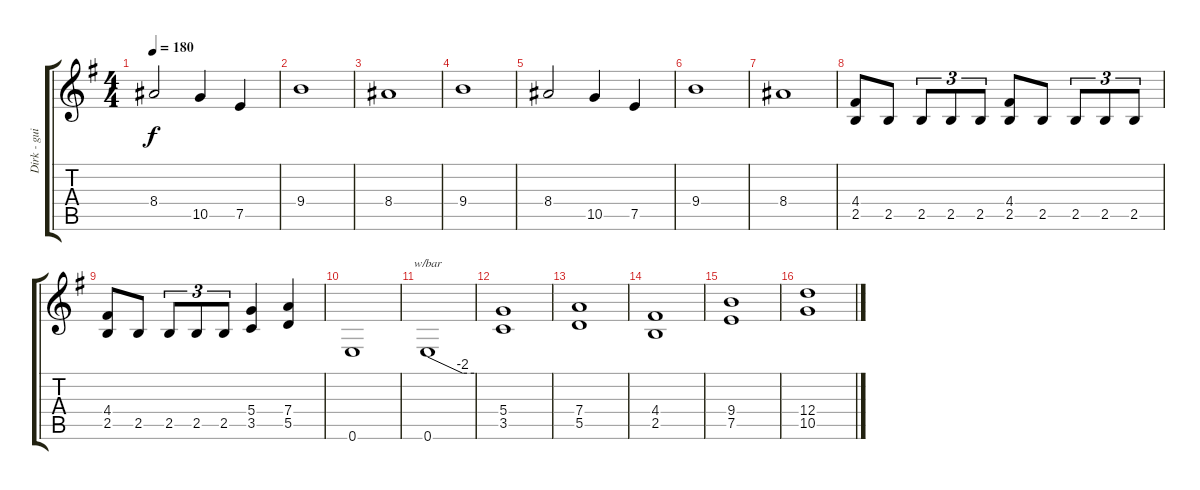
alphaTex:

\track ("Dirk - guitare" "Dirk - gui") {instrument distortionguitar}
\staff {score tabs}
\tuning (E4 B3 G3 D3 A2 E2) {hide}
\ts (4 4)
\tempo 180
\clef g2
\ks g
8.4.2{dy f} 10.5.4 7.5.4 |
9.4.1 |
8.4.1 |
9.4.1 |
8.4.2 10.5.4 7.5.4 |
9.4.1 |
8.4.1 |
(4.4 2.5).8 2.5.8 2.5.8{tu (3 2)} 2.5.8{tu (3 2)} 2.5.8{tu (3 2)} (4.4 2.5).8 2.5.8 2.5.8{tu (3 2)} 2.5.8{tu (3 2)} 2.5.8{tu (3 2)} |
(4.4 2.5).8 2.5.8 2.5.8{tu (3 2)} 2.5.8{tu (3 2)} 2.5.8{tu (3 2)} (5.4 3.5).4 (7.4 5.5).4 |
0.6.1 |
0.6.1{tbe (custom default 0 0 45 -8 60 -8)} |
(5.4 3.5).1 |
(7.4 5.5).1 |
(4.4 2.5).1 |
(9.4 7.5).1 |
(12.4 10.5).1
